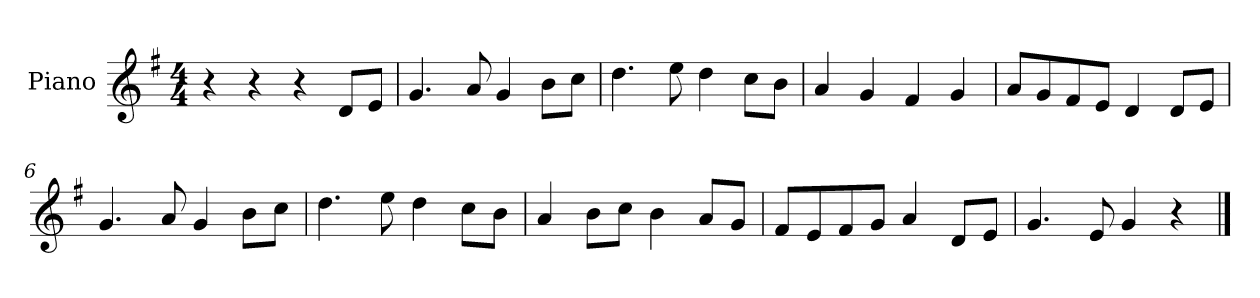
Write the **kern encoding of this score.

**kern
*part1
*staff1
*I"Piano
*I'Pno
*clefG2
*k[f#]
*G:
*M4/4
=1
4r
4r
4r
8d/L
8e/J
=2
4.g/
8a/
4g/
8b\L
8cc\J
=3
4.dd\
8ee\
4dd\
8cc\L
8b\J
=4
4a/
4g/
4f#/
4g/
=5
8a/L
8g/
8f#/
8e/J
4d/
8d/L
8e/J
=6
4.g/
8a/
4g/
8b\L
8cc\J
=7
4.dd\
8ee\
4dd\
8cc\L
8b\J
=8
4a/
8b\L
8cc\J
4b\
8a/L
8g/J
=9
8f#/L
8e/
8f#/
8g/J
4a/
8d/L
8e/J
=10
4.g/
8e/
4g/
4r
==
*-
